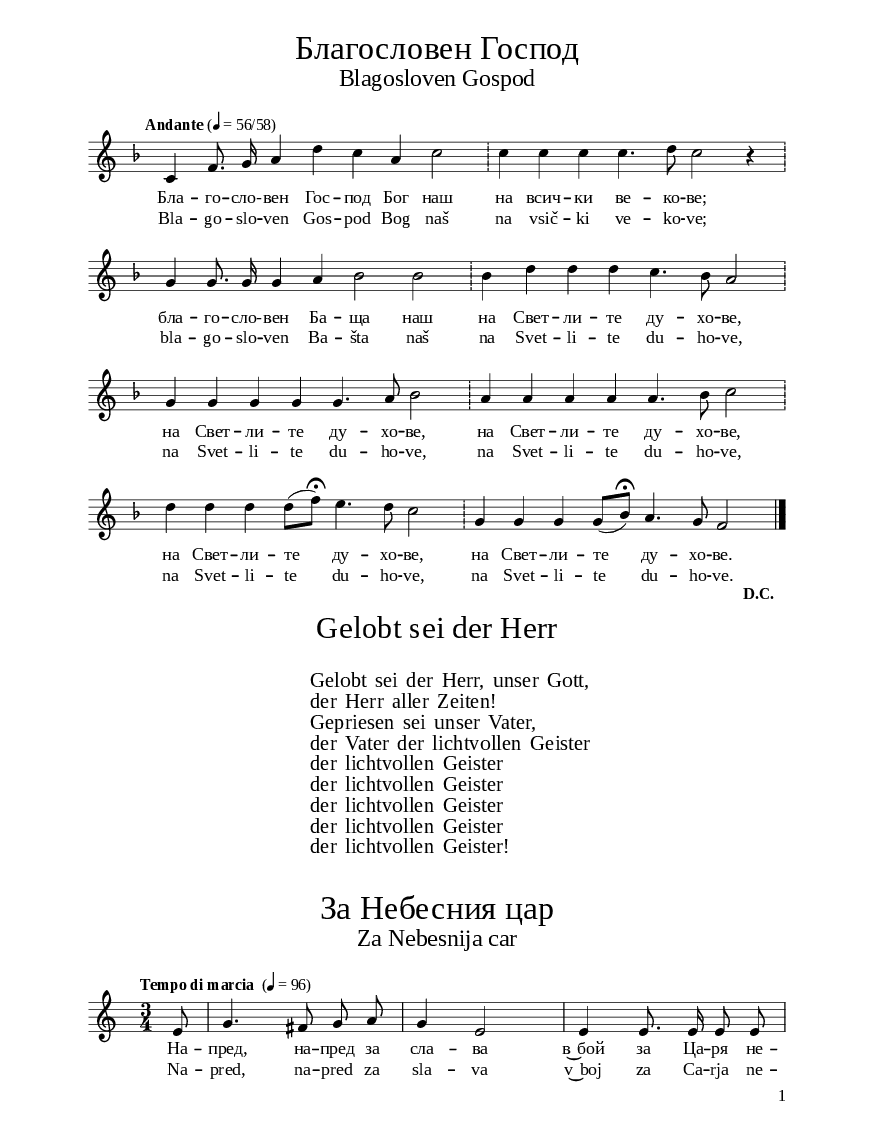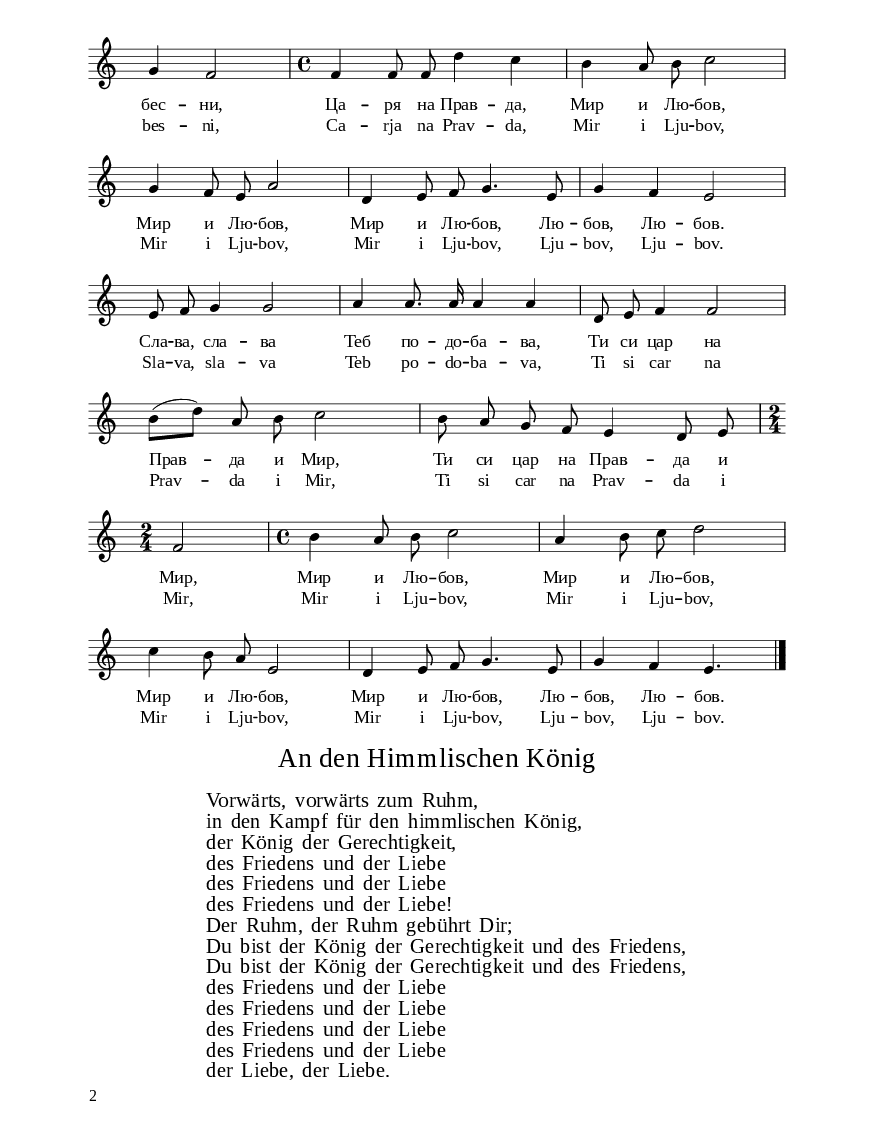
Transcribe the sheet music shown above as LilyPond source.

\version "2.24.1"

% include paper part and global functions
\include "include/globals.ily"

\bookpart {
  \label #'ref040
  \tocItem \markup "Благословен Господ – Blagosloven Gospod"
  \include "include/bookpart-paper.ily"
  \score {
    \include "include/score-layout.ily"

    \new Voice \absolute {
      \clef treble
      \omit Score.TimeSignature
      \cadenzaOn % allows custom bar lines
      \key f \major
      \tempoFunc "Andante" 4 "56/58"
      \autoBeamOff
      \autoBeamOff

      c'4 f'8. g'16 a'4 d'' c'' a' c''2 | \bar "!" c''4 c'' c'' c''4. d''8 c''2 r4 | \bar "!" \break
      g'4 g'8. g'16 g'4 a' bes'2 bes' | \bar "!" bes'4 d'' d'' d'' c''4. bes'8 a'2 | \bar "!" \break
      g'4 g' g' g' g'4. a'8 bes'2 | \bar "!" a'4 a' a' a' a'4. bes'8 c''2 | \bar "!" \break
      d''4 d'' d'' d''8 ([f'']) \fermata e''4. d''8 c''2 | \bar "!" g'4 g' g' g'8 ([ bes' ]) \fermata a'4. g'8 f'2 | \bar "|."
    }
    \addlyrics {
      Бла -- го --
      "сло-" -- вен Гос -- под Бог наш на всич -- ки ве
      -- ко -- ве; бла -- го -- "сло-" -- вен Ба -- ща наш
      на Свет -- ли -- те ду -- хо -- ве, на Свет --
      ли -- те ду -- хо -- ве, на Свет -- ли -- те ду
      -- хо -- ве, на Свет -- ли -- те ду -- хо -- ве,
      на Свет -- ли -- те ду -- хо -- ве.}
    \addlyrics {
      Bla -- go --
      slo -- ven Gos -- pod Bog naš na vsič -- ki ve
      -- ko -- ve; bla -- go -- slo -- ven Ba -- šta naš
      na Svet -- li -- te du -- ho -- ve, na Svet --
      li -- te du -- ho -- ve, na Svet -- li -- te du
      -- ho -- ve, na Svet -- li -- te du -- ho -- ve,
      na Svet -- li -- te du -- ho -- ve.}

      \header {
        title = \titleFunc "Благословен Господ" "Blagosloven Gospod"
      }

      \midi{}

    } % score

    \markup \dc-one "D.C."

    % include foreign translation(s) of the song
    \version "2.20.0"

\markup \fill-line { \fontsize #6 "Gelobt sei der Herr" }
\markup \null
\markup \null
\markup \fontsize #+2.5 {
    \hspace #20
    \override #'(baseline-skip . 2)
    \column {
     \line { "   " }
       
\line { " "Gelobt sei der Herr, unser Gott,}

\line { " "der Herr aller Zeiten!}

\line { " "Gepriesen sei unser Vater,}

\line { " "der Vater der lichtvollen Geister}

\line { " "der lichtvollen Geister}

\line { " "der lichtvollen Geister}

\line { " "der lichtvollen Geister}

\line { " "der lichtvollen Geister}

\line { " "der lichtvollen Geister!}
                 
  }
}

    \markup \empty-two

    \label #'ref041
    \tocItem \markup "За Небесния цар – Za Nebesnija car"

    \include "include/bookpart-paper.ily"
    \score {
      \include "include/score-layout.ily"

      \new Voice \absolute  {
        \clef treble
        \key c \major
        \time 3/4
        \tempoFunc "Tempo di marcia " 4 "96"
        \autoBeamOff
        \partial 8


        e'8 | g'4. fis'8 g' a ' | g'4 e'2 | e'4 e'8. e'16 e'8 e' | \break

        g'4 f'2 | \time 4/4  f'4 f'8 f' d''4 c'' | b'4 a'8 b' c''2 \break |

        g'4 f'8 e' a'2 | d'4 e'8 f' g'4. e'8 | g'4 f' e'2 \break |

        e'8 f' g'4 g'2 | a'4 a'8. a'16 a'4 a' | d'8 e' f'4 f'2 \break |

        b'8 ([ d'' ]) a' b' c''2 | b'8 a' g' f' e'4 d'8 e' \break |

        \time 2/4  f'2 |  \time 4/4  b'4 a'8 b' c''2 |  a'4 b'8 c'' d''2 \break |

        c''4 b'8 a' e'2 | d'4 e'8 f' g'4. e'8 |  g'4 f' e'4. \bar "|."
      }

      \addlyrics {
        На -- пред,
        на -- пред за сла -- ва в~бой за Ца -- ря не --
        бес -- ни, Ца -- ря на Прав -- да, Мир и Лю --
        бов, Мир и Лю -- бов, Мир и Лю -- бов, Лю --
        бов, Лю -- бов. Сла -- ва, сла -- ва Теб по --
        до -- ба -- ва, Ти си цар на Прав -- да и Мир,
        Ти си цар на Прав -- да и Мир, Мир и Лю --
        бов, Мир и Лю -- бов, Мир и Лю -- бов, Мир и
        Лю -- бов, Лю -- бов, Лю -- бов.}
    \addlyrics {
        Na -- pred,
        na -- pred za sla -- va v~boj za Ca -- rja ne --
        bes -- ni, Ca -- rja na Prav -- da, Mir i Lju --
        bov, Mir i Lju -- bov, Mir i Lju -- bov, Lju --
        bov, Lju -- bov. Sla -- va, sla -- va Teb po --
        do -- ba -- va, Ti si car na Prav -- da i Mir,
        Ti si car na Prav -- da i Mir, Mir i Lju --
        bov, Mir i Lju -- bov, Mir i Lju -- bov, Mir i
        Lju -- bov, Lju -- bov, Lju -- bov.}

          \header {
            title = \titleFunc "За Небесния цар" "Za Nebesnija car"
          }

          \midi{}

        } % score

        \version "2.22.1"

\markup \fill-line { \fontsize #deTitleFontSize "An den Himmlischen König" }
\markup \null
\markup \null
\markup \fontsize #deCoupletFontSize {
  \hspace #10
  \override #`(baseline-skip . ,deCoupletBaselineSkip)

  \column {

    \line { " "Vorwärts, vorwärts zum Ruhm,}

    \line { " "in den Kampf für den himmlischen König, }

    \line { " "der König der Gerechtigkeit,}

    \line { " "des Friedens und der Liebe}

    \line { " "des Friedens und der Liebe}

    \line { " "des Friedens und der Liebe!}

    \line { " "Der Ruhm, der Ruhm gebührt Dir;}

    \line { " "Du bist der König der Gerechtigkeit und des Friedens,}

    \line { " "Du bist der König der Gerechtigkeit und des Friedens,}

    \line { " "des Friedens und der Liebe}

    \line { " "des Friedens und der Liebe}

    \line { " "des Friedens und der Liebe}

    \line { " "des Friedens und der Liebe}

    \line { " "der Liebe, der Liebe.}

  }
}


      } % bookpart
